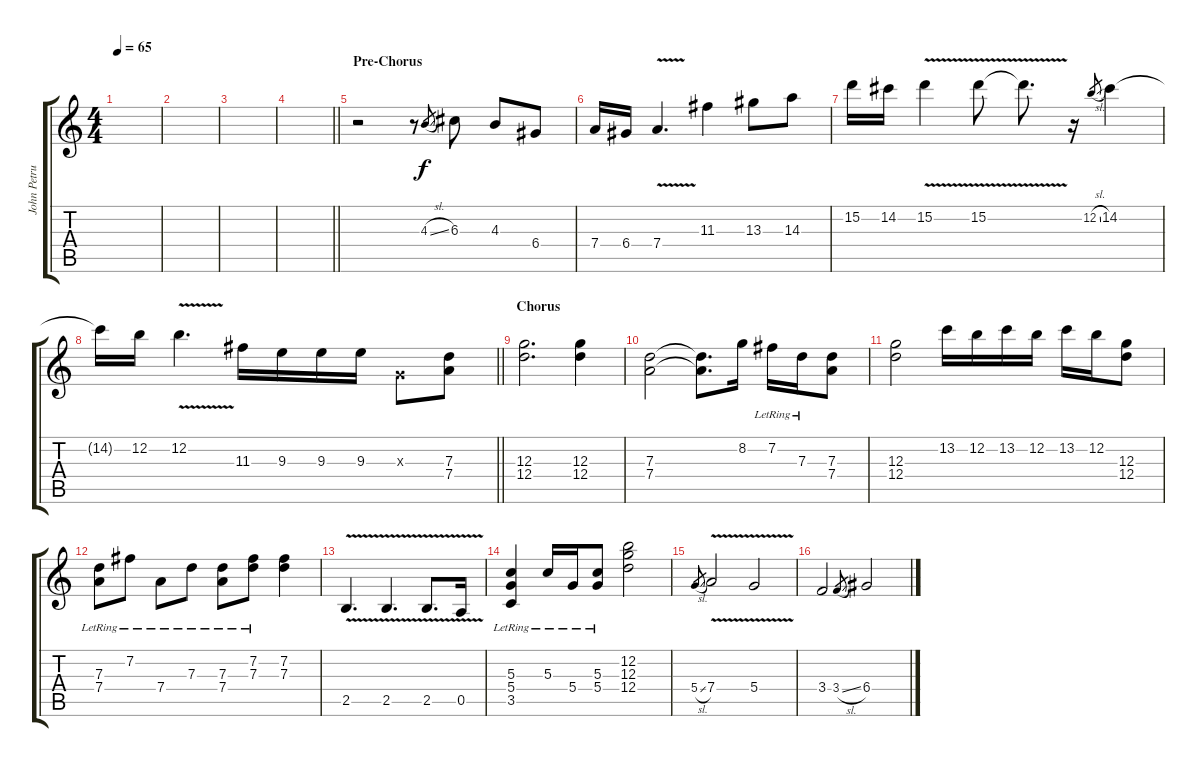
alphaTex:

\track ("John Petrucci: Lead" "John Petru") {instrument distortionguitar}
\staff {score tabs}
\tuning (E4 B3 G3 D3 A2 E2) {hide}
\ts (4 4)
\tempo 65
\clef g2
\ks c
|
|
|
\barLineRight lightlight
|
\section ("" "Pre-Chorus")
r.2 r.8 4.3{sl}.8{gr} 6.3.8 4.3.8 6.4.8 |
7.4.16 6.4.16 7.4{v}.4{d} 11.3.4 13.3.8 14.3.8 |
15.2.16 14.2.16 15.2{v}.4 15.2{v}.8 15.2{t}.8{d} r.16 12.2{sl}.8{gr} 14.2.4 |
\barLineRight lightlight
14.2{t}.16 12.2.16 12.2{v}.4{d} 11.3.16 9.3.16 9.3.16 9.3.16 0.3{x}.8 (7.3 7.4).8 |
\section ("" "Chorus")
(12.3 12.4).2{d} (12.3 12.4).4 |
(7.3 7.4).2 (7.3{t} 7.4{t}).8{d} 8.2.16 7.2{lr}.16 7.3{lr}.16 (7.3 7.4).8 |
(12.3 12.4).2 13.2.16 12.2.16 13.2.16 12.2.16 13.2.16 12.2.16 (12.3 12.4).8 |
(7.3{lr} 7.4{lr}).8 7.2{lr}.8 7.4{lr}.8 7.3{lr}.8 (7.3{lr} 7.4{lr}).8 (7.2{lr} 7.3{lr}).8 (7.2 7.3).4 |
2.5{v}.4{d} 2.5{v}.4{d} 2.5{v}.8{d} 0.5{v}.16 |
(5.3{lr} 5.4{lr} 3.5{lr}).4 5.3{lr}.16 5.4{lr}.16 (5.3{lr} 5.4{lr}).8 (12.2 12.3 12.4).2 |
5.4{sl}.8{gr} 7.4{v}.2 5.4{v}.2 |
3.4.2 3.4{sl}.8{gr} 6.4.2
